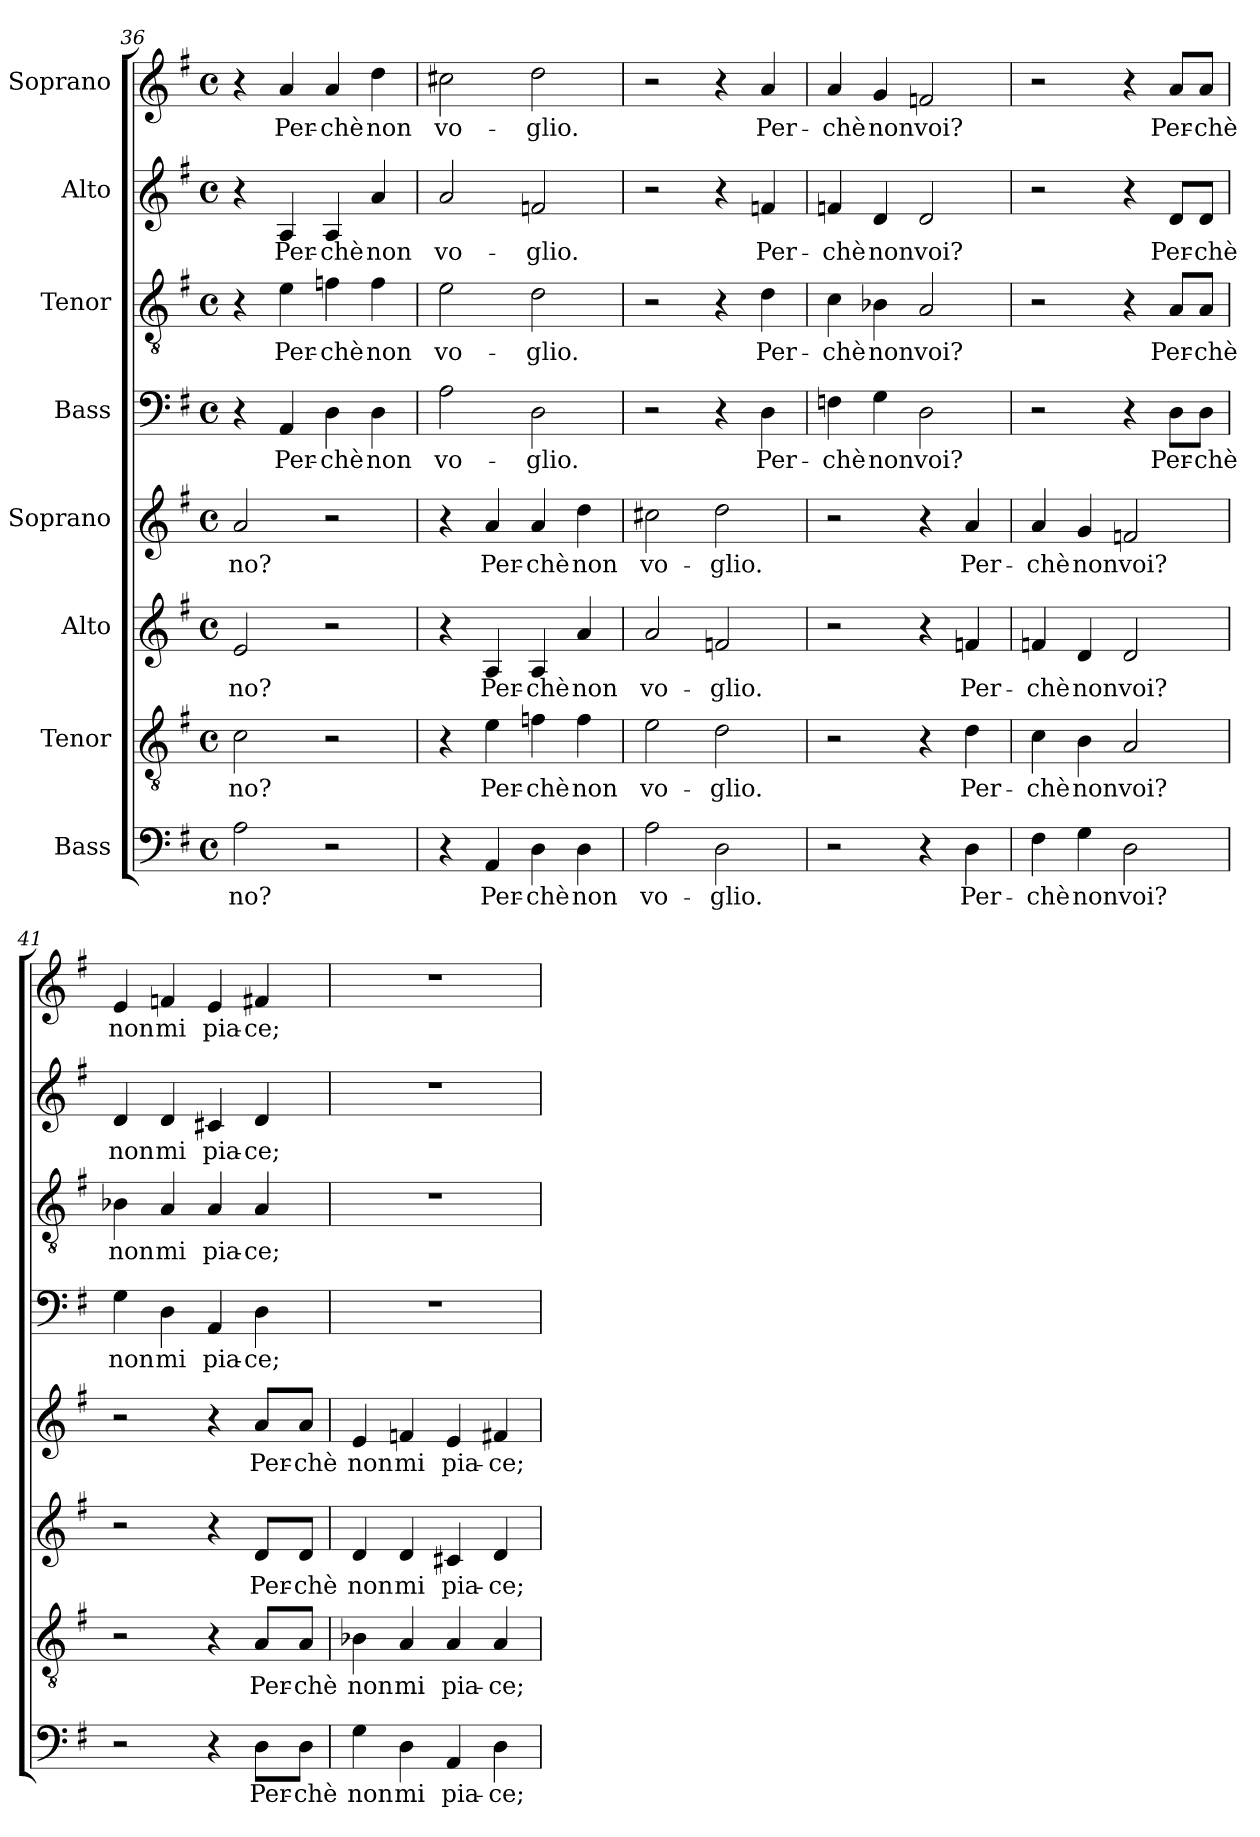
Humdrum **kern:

**kern	**text	**kern	**text	**kern	**text	**kern	**text	**kern	**text	**kern	**text	**kern	**text	**kern	**text
*part8	*part8	*part7	*part7	*part6	*part6	*part5	*part5	*part4	*part4	*part3	*part3	*part2	*part2	*part1	*part1
*staff8	*staff8	*staff7	*staff7	*staff6	*staff6	*staff5	*staff5	*staff4	*staff4	*staff3	*staff3	*staff2	*staff2	*staff1	*staff1
*I"Bass	*	*I"Tenor	*	*I"Alto	*	*I"Soprano	*	*I"Bass	*	*I"Tenor	*	*I"Alto	*	*I"Soprano	*
*clefF4	*	*clefGv2	*	*clefG2	*	*clefG2	*	*clefF4	*	*clefGv2	*	*clefG2	*	*clefG2	*
*k[f#]	*	*k[f#]	*	*k[f#]	*	*k[f#]	*	*k[f#]	*	*k[f#]	*	*k[f#]	*	*k[f#]	*
*G:	*	*G:	*	*G:	*	*G:	*	*G:	*	*G:	*	*G:	*	*G:	*
*M4/4	*	*M4/4	*	*M4/4	*	*M4/4	*	*M4/4	*	*M4/4	*	*M4/4	*	*M4/4	*
*met(c)	*	*met(c)	*	*met(c)	*	*met(c)	*	*met(c)	*	*met(c)	*	*met(c)	*	*met(c)	*
=36	=36	=36	=36	=36	=36	=36	=36	=36	=36	=36	=36	=36	=36	=36	=36
2A\	no?	2c\	no?	2e/	no?	2a/	no?	4r	.	4r	.	4r	.	4r	.
.	.	.	.	.	.	.	.	4AA/	Per-	4e\	Per-	4A/	Per-	4a/	Per-
2r	.	2r	.	2r	.	2r	.	4D\	-chè	4fn\	-chè	4A/	-chè	4a/	-chè
.	.	.	.	.	.	.	.	4D\	non	4f\	non	4a/	non	4dd\	non
=37	=37	=37	=37	=37	=37	=37	=37	=37	=37	=37	=37	=37	=37	=37	=37
4r	.	4r	.	4r	.	4r	.	2A\	vo-	2e\	vo-	2a/	vo-	2cc#X\	vo-
4AA/	Per-	4e\	Per-	4A/	Per-	4a/	Per-	.	.	.	.	.	.	.	.
4D\	-chè	4fn\	-chè	4A/	-chè	4a/	-chè	2D\	-glio.	2d\	-glio.	2fn/	-glio.	2dd\	-glio.
4D\	non	4f\	non	4a/	non	4dd\	non	.	.	.	.	.	.	.	.
=38	=38	=38	=38	=38	=38	=38	=38	=38	=38	=38	=38	=38	=38	=38	=38
2A\	vo-	2e\	vo-	2a/	vo-	2cc#X\	vo-	2r	.	2r	.	2r	.	2r	.
2D\	-glio.	2d\	-glio.	2fn/	-glio.	2dd\	-glio.	4r	.	4r	.	4r	.	4r	.
.	.	.	.	.	.	.	.	4D\	Per-	4d\	Per-	4fn/	Per-	4a/	Per-
=39	=39	=39	=39	=39	=39	=39	=39	=39	=39	=39	=39	=39	=39	=39	=39
2r	.	2r	.	2r	.	2r	.	4Fn\	-chè	4c\	-chè	4fn/	-chè	4a/	-chè
.	.	.	.	.	.	.	.	4G\	non	4B-X\	non	4d/	non	4g/	non
4r	.	4r	.	4r	.	4r	.	2D\	voi?	2A/	voi?	2d/	voi?	2fn/	voi?
4D\	Per-	4d\	Per-	4fn/	Per-	4a/	Per-	.	.	.	.	.	.	.	.
=40	=40	=40	=40	=40	=40	=40	=40	=40	=40	=40	=40	=40	=40	=40	=40
4F#\	-chè	4c\	-chè	4fn/	-chè	4a/	-chè	2r	.	2r	.	2r	.	2r	.
4G\	non	4B\	non	4d/	non	4g/	non	.	.	.	.	.	.	.	.
2D\	voi?	2A/	voi?	2d/	voi?	2fn/	voi?	4r	.	4r	.	4r	.	4r	.
.	.	.	.	.	.	.	.	8D\L	Per-	8A/L	Per-	8d/L	Per-	8a/L	Per-
.	.	.	.	.	.	.	.	8D\J	-chè	8A/J	-chè	8d/J	-chè	8a/J	-chè
!!LO:PB:g=z
=41	=41	=41	=41	=41	=41	=41	=41	=41	=41	=41	=41	=41	=41	=41	=41
2r	.	2r	.	2r	.	2r	.	4G\	non	4B-X\	non	4d/	non	4e/	non
.	.	.	.	.	.	.	.	4D\	mi	4A/	mi	4d/	mi	4fn/	mi
4r	.	4r	.	4r	.	4r	.	4AA/	pia-	4A/	pia-	4c#X/	pia-	4e/	pia-
8D\L	Per-	8A/L	Per-	8d/L	Per-	8a/L	Per-	4D\	-ce;	4A/	-ce;	4d/	-ce;	4f#X/	-ce;
8D\J	-chè	8A/J	-chè	8d/J	-chè	8a/J	-chè	.	.	.	.	.	.	.	.
=42	=42	=42	=42	=42	=42	=42	=42	=42	=42	=42	=42	=42	=42	=42	=42
4G\	non	4B-X\	non	4d/	non	4e/	non	1r	.	1r	.	1r	.	1r	.
4D\	mi	4A/	mi	4d/	mi	4fn/	mi	.	.	.	.	.	.	.	.
4AA/	pia-	4A/	pia-	4c#X/	pia-	4e/	pia-	.	.	.	.	.	.	.	.
4D\	-ce;	4A/	-ce;	4d/	-ce;	4f#X/	-ce;	.	.	.	.	.	.	.	.
=	=	=	=	=	=	=	=	=	=	=	=	=	=	=	=
*-	*-	*-	*-	*-	*-	*-	*-	*-	*-	*-	*-	*-	*-	*-	*-
